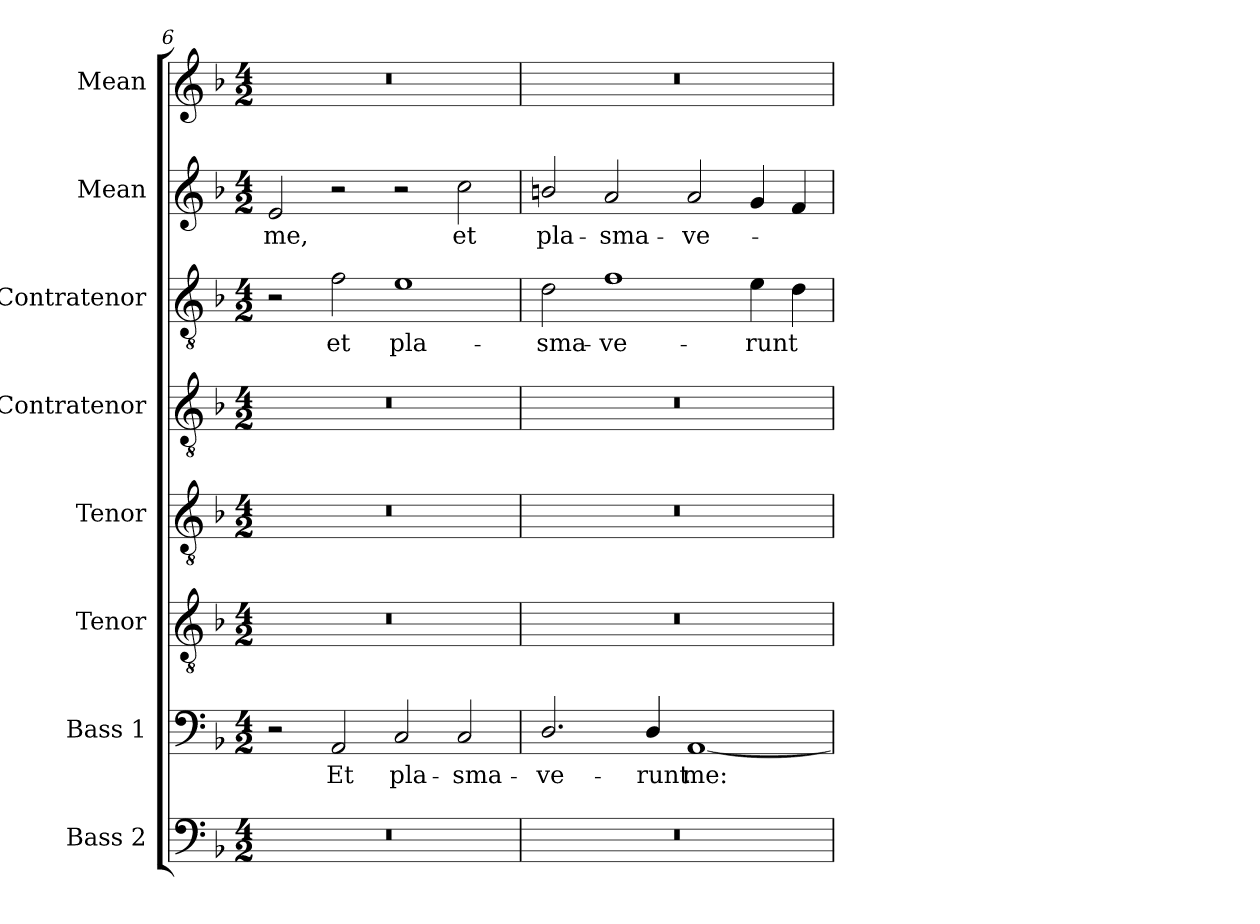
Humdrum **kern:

**kern	**kern	**text	**kern	**kern	**kern	**kern	**text	**kern	**text	**kern
*part8	*part7	*part7	*part6	*part5	*part4	*part3	*part3	*part2	*part2	*part1
*staff8	*staff7	*staff7	*staff6	*staff5	*staff4	*staff3	*staff3	*staff2	*staff2	*staff1
*I"Bass 2	*I"Bass 1	*	*I"Tenor	*I"Tenor	*I"Contratenor	*I"Contratenor	*	*I"Mean	*	*I"Mean
*I'B2.	*I'B1.	*	*I'T.	*I'T.	*I'Ct.	*I'Ct.	*	*I'M.	*	*I'M.
*clefF4	*clefF4	*	*clefGv2	*clefGv2	*clefGv2	*clefGv2	*	*clefG2	*	*clefG2
*	*	*	*ITrd7c12	*ITrd7c12	*ITrd7c12	*ITrd7c12	*	*	*	*
*k[b-]	*k[b-]	*	*k[b-]	*k[b-]	*k[b-]	*k[b-]	*	*k[b-]	*	*k[b-]
*F:	*F:	*	*F:	*F:	*F:	*F:	*	*F:	*	*F:
*M4/2	*M4/2	*	*M4/2	*M4/2	*M4/2	*M4/2	*	*M4/2	*	*M4/2
=6	=6	=6	=6	=6	=6	=6	=6	=6	=6	=6
!LO:N:vis=1	!	!	!LO:N:vis=1	!LO:N:vis=1	!LO:N:vis=1	!	!	!	!	!
!	!	!	!	!	!	!	!	!	!LO:LY:b:color=#000000	!LO:N:vis=1
0r	2r	.	0r	0r	0r	2r	.	2ei/	me,	0r
!	!	!LO:LY:b:color=#000000	!	!	!	!	!	!	!	!
!	!	!	!	!	!	!	!LO:LY:b:color=#000000	!	!	!
.	2AAi/	Et	.	.	.	2Fi\	et	2r	.	.
!	!	!LO:LY:b:color=#000000	!	!	!	!	!	!	!	!
!	!	!	!	!	!	!	!LO:LY:b:color=#000000	!	!	!
.	2Ci/	pla-	.	.	.	1Ei	pla-	2r	.	.
!	!	!LO:LY:b:color=#000000	!	!	!	!	!	!	!	!
!	!	!	!	!	!	!	!	!	!LO:LY:b:color=#000000	!
.	2Ci/	-sma-	.	.	.	.	.	2cci\	et	.
=7	=7	=7	=7	=7	=7	=7	=7	=7	=7	=7
!LO:N:vis=1	!	!	!	!	!	!	!	!	!	!
!	!	!LO:LY:b:color=#000000	!LO:N:vis=1	!LO:N:vis=1	!LO:N:vis=1	!	!	!	!	!
!	!	!	!	!	!	!	!LO:LY:b:color=#000000	!	!	!
!	!	!	!	!	!	!	!	!	!LO:LY:b:color=#000000	!LO:N:vis=1
0r	2.Di/	-ve-	0r	0r	0r	2Di\	-sma-	2bni/	pla-	0r
!	!	!	!	!	!	!	!LO:LY:b:color=#000000	!	!	!
!	!	!	!	!	!	!	!	!	!LO:LY:b:color=#000000	!
.	.	.	.	.	.	1Fi	-ve-	2ai/	-sma-	.
!	!	!LO:LY:b:color=#000000	!	!	!	!	!	!	!	!
.	4Di/	-runt	.	.	.	.	.	.	.	.
!	!	!LO:LY:b:color=#000000	!	!	!	!	!	!	!	!
!	!	!	!	!	!	!	!	!	!LO:LY:b:color=#000000	!
.	[1AAi	me:	.	.	.	.	.	2ai/	-ve-	.
!	!	!	!	!	!	!	!LO:LY:b:color=#000000	!	!	!
.	.	.	.	.	.	4Ei\	-runt	4gi/	.	.
.	.	.	.	.	.	4Di\	.	4fi/	.	.
=	=	=	=	=	=	=	=	=	=	=
*-	*-	*-	*-	*-	*-	*-	*-	*-	*-	*-
